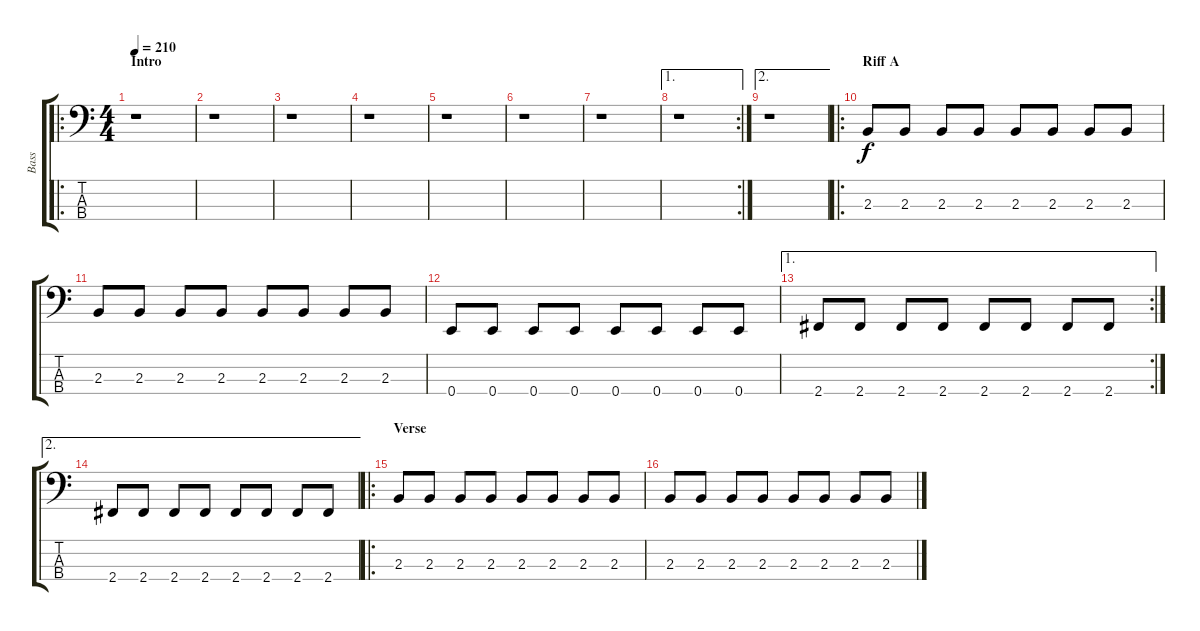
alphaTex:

\track ("Bass" "Bass") {instrument slapbass2}
\staff {score tabs}
\tuning (G2 D2 A1 E1) {hide}
\ro
\ts (4 4)
\section ("" "Intro")
\tempo 210
\clef f4
\ks c
r.1{dy f instrument slapbass2} |
r.1 |
r.1 |
r.1 |
r.1 |
r.1 |
r.1 |
\ae 1
\rc 2
r.1 |
\ae 2
r.1 |
\ro
\section ("" "Riff A")
2.3.8 2.3.8 2.3.8 2.3.8 2.3.8 2.3.8 2.3.8 2.3.8 |
2.3.8 2.3.8 2.3.8 2.3.8 2.3.8 2.3.8 2.3.8 2.3.8 |
0.4.8 0.4.8 0.4.8 0.4.8 0.4.8 0.4.8 0.4.8 0.4.8 |
\ae 1
\rc 2
2.4.8 2.4.8 2.4.8 2.4.8 2.4.8 2.4.8 2.4.8 2.4.8 |
\ae 2
2.4.8 2.4.8 2.4.8 2.4.8 2.4.8 2.4.8 2.4.8 2.4.8 |
\ro
\section ("" "Verse")
2.3.8 2.3.8 2.3.8 2.3.8 2.3.8 2.3.8 2.3.8 2.3.8 |
2.3.8 2.3.8 2.3.8 2.3.8 2.3.8 2.3.8 2.3.8 2.3.8
